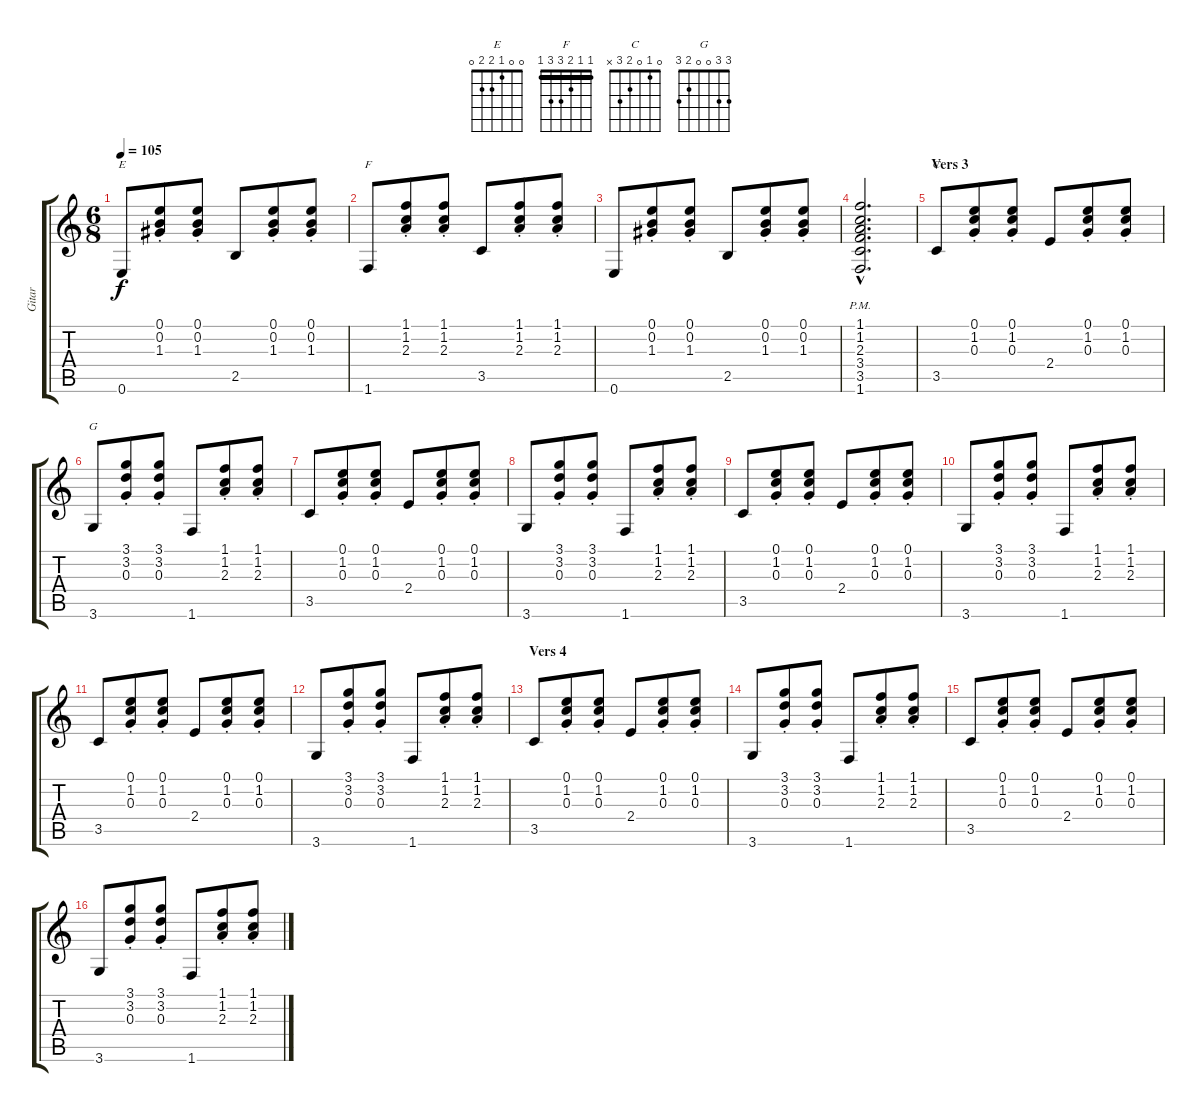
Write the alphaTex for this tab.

\track ("Gitar" "Gitar") {instrument acousticguitarsteel}
\staff {score tabs}
\tuning (E4 B3 G3 D3 A2 E2) {hide}
\chord ("E" 0 0 1 2 2 0)
\chord ("F" 1 1 2 3 3 1) {barre 1}
\chord ("C" 0 1 0 2 3 x)
\chord ("G" 3 3 0 0 2 3)
\ts (6 8)
\tempo 105
\clef g2
\ks c
0.6.8{ch "E" dy f} (0.1{st} 0.2{st} 1.3{st}).8 (0.1{st} 0.2{st} 1.3{st}).8 2.5.8 (0.1{st} 0.2{st} 1.3{st}).8 (0.1{st} 0.2{st} 1.3{st}).8 |
1.6.8{ch "F"} (1.1{st} 1.2{st} 2.3{st}).8 (1.1{st} 1.2{st} 2.3{st}).8 3.5.8 (1.1{st} 1.2{st} 2.3{st}).8 (1.1{st} 1.2{st} 2.3{st}).8 |
0.6.8 (0.1{st} 0.2{st} 1.3{st}).8 (0.1{st} 0.2{st} 1.3{st}).8 2.5.8 (0.1{st} 0.2{st} 1.3{st}).8 (0.1{st} 0.2{st} 1.3{st}).8 |
(1.1{hac pm} 1.2{hac pm} 2.3{hac pm} 3.4{hac pm} 3.5{hac pm} 1.6{hac pm}).2{d} |
\section ("" "Vers 3")
3.5.8{ch "C"} (0.1{st} 1.2{st} 0.3{st}).8 (0.1{st} 1.2{st} 0.3{st}).8 2.4.8 (0.1{st} 1.2{st} 0.3{st}).8 (0.1{st} 1.2{st} 0.3{st}).8 |
3.6.8{ch "G"} (3.1{st} 3.2{st} 0.3{st}).8 (3.1{st} 3.2{st} 0.3{st}).8 1.6.8 (1.1{st} 1.2{st} 2.3{st}).8 (1.1{st} 1.2{st} 2.3{st}).8 |
3.5.8 (0.1{st} 1.2{st} 0.3{st}).8 (0.1{st} 1.2{st} 0.3{st}).8 2.4.8 (0.1{st} 1.2{st} 0.3{st}).8 (0.1{st} 1.2{st} 0.3{st}).8 |
3.6.8 (3.1{st} 3.2{st} 0.3{st}).8 (3.1{st} 3.2{st} 0.3{st}).8 1.6.8 (1.1{st} 1.2{st} 2.3{st}).8 (1.1{st} 1.2{st} 2.3{st}).8 |
3.5.8 (0.1{st} 1.2{st} 0.3{st}).8 (0.1{st} 1.2{st} 0.3{st}).8 2.4.8 (0.1{st} 1.2{st} 0.3{st}).8 (0.1{st} 1.2{st} 0.3{st}).8 |
3.6.8 (3.1{st} 3.2{st} 0.3{st}).8 (3.1{st} 3.2{st} 0.3{st}).8 1.6.8 (1.1{st} 1.2{st} 2.3{st}).8 (1.1{st} 1.2{st} 2.3{st}).8 |
3.5.8 (0.1{st} 1.2{st} 0.3{st}).8 (0.1{st} 1.2{st} 0.3{st}).8 2.4.8 (0.1{st} 1.2{st} 0.3{st}).8 (0.1{st} 1.2{st} 0.3{st}).8 |
3.6.8 (3.1{st} 3.2{st} 0.3{st}).8 (3.1{st} 3.2{st} 0.3{st}).8 1.6.8 (1.1{st} 1.2{st} 2.3{st}).8 (1.1{st} 1.2{st} 2.3{st}).8 |
\section ("" "Vers 4")
3.5.8 (0.1{st} 1.2{st} 0.3{st}).8 (0.1{st} 1.2{st} 0.3{st}).8 2.4.8 (0.1{st} 1.2{st} 0.3{st}).8 (0.1{st} 1.2{st} 0.3{st}).8 |
3.6.8 (3.1{st} 3.2{st} 0.3{st}).8 (3.1{st} 3.2{st} 0.3{st}).8 1.6.8 (1.1{st} 1.2{st} 2.3{st}).8 (1.1{st} 1.2{st} 2.3{st}).8 |
3.5.8 (0.1{st} 1.2{st} 0.3{st}).8 (0.1{st} 1.2{st} 0.3{st}).8 2.4.8 (0.1{st} 1.2{st} 0.3{st}).8 (0.1{st} 1.2{st} 0.3{st}).8 |
3.6.8 (3.1{st} 3.2{st} 0.3{st}).8 (3.1{st} 3.2{st} 0.3{st}).8 1.6.8 (1.1{st} 1.2{st} 2.3{st}).8 (1.1{st} 1.2{st} 2.3{st}).8
